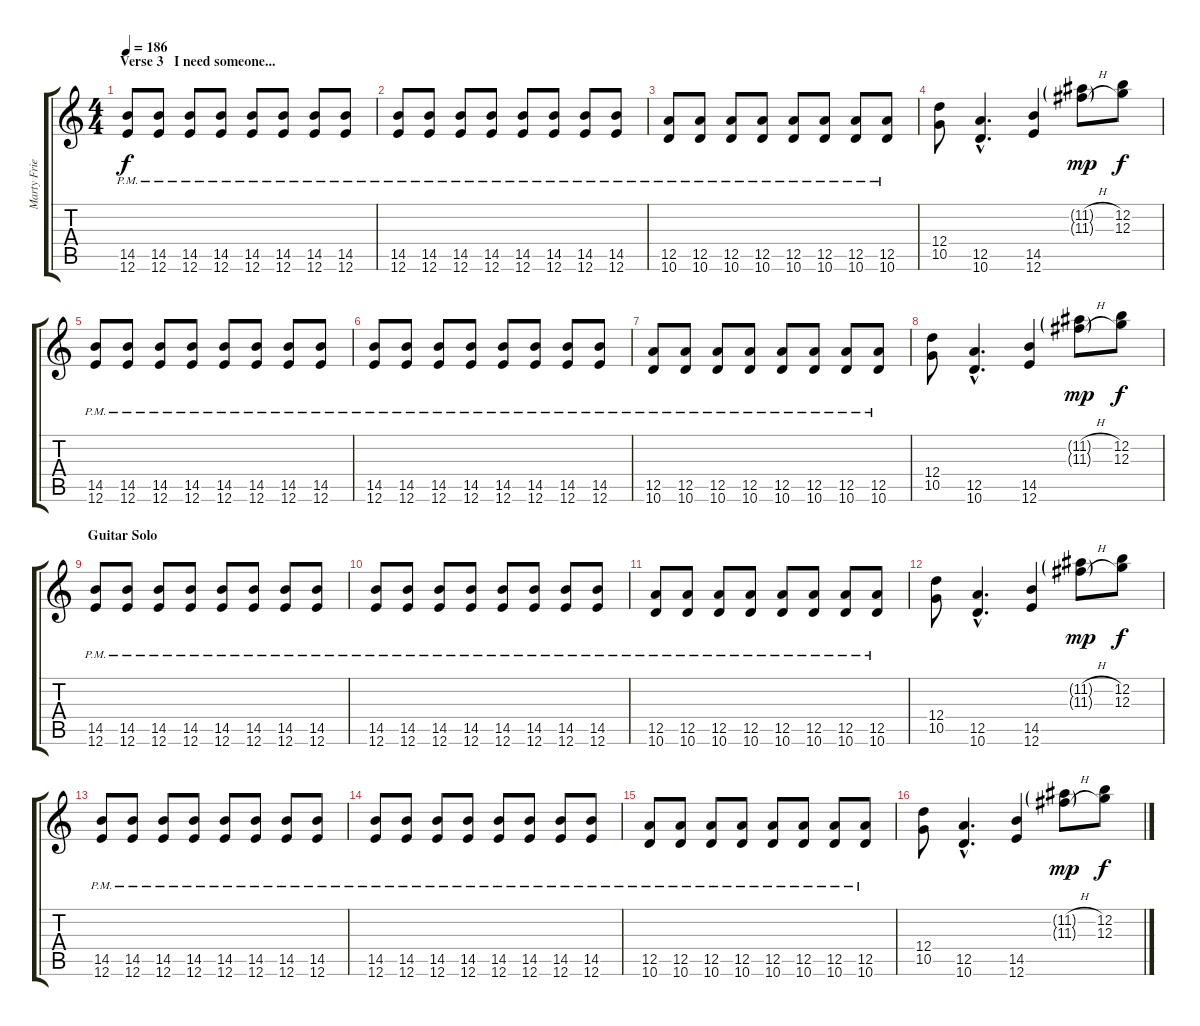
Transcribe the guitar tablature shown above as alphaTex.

\track ("Marty Friedman [Guitar] " "Marty Frie") {instrument distortionguitar}
\staff {score tabs}
\tuning (E4 B3 G3 D3 A2 E2) {hide}
\ts (4 4)
\section ("" "Verse 3   I need someone...")
\tempo 186
\clef g2
\ks c
(14.5{pm} 12.6{pm}).8{dy f} (14.5{pm} 12.6{pm}).8 (14.5{pm} 12.6{pm}).8 (14.5{pm} 12.6{pm}).8 (14.5{pm} 12.6{pm}).8 (14.5{pm} 12.6{pm}).8 (14.5{pm} 12.6{pm}).8 (14.5{pm} 12.6{pm}).8 |
(14.5{pm} 12.6{pm}).8 (14.5{pm} 12.6{pm}).8 (14.5{pm} 12.6{pm}).8 (14.5{pm} 12.6{pm}).8 (14.5{pm} 12.6{pm}).8 (14.5{pm} 12.6{pm}).8 (14.5{pm} 12.6{pm}).8 (14.5{pm} 12.6{pm}).8 |
(12.5{pm} 10.6{pm}).8 (12.5{pm} 10.6{pm}).8 (12.5{pm} 10.6{pm}).8 (12.5{pm} 10.6{pm}).8 (12.5{pm} 10.6{pm}).8 (12.5{pm} 10.6{pm}).8 (12.5{pm} 10.6{pm}).8 (12.5{pm} 10.6{pm}).8 |
(12.4 10.5).8 (12.5{hac} 10.6{hac}).4{d} (14.5 12.6).4 (11.2{h g} 11.3{h g}).8{dy mp} (12.2 12.3).8{dy f} |
(14.5{pm} 12.6{pm}).8 (14.5{pm} 12.6{pm}).8 (14.5{pm} 12.6{pm}).8 (14.5{pm} 12.6{pm}).8 (14.5{pm} 12.6{pm}).8 (14.5{pm} 12.6{pm}).8 (14.5{pm} 12.6{pm}).8 (14.5{pm} 12.6{pm}).8 |
(14.5{pm} 12.6{pm}).8 (14.5{pm} 12.6{pm}).8 (14.5{pm} 12.6{pm}).8 (14.5{pm} 12.6{pm}).8 (14.5{pm} 12.6{pm}).8 (14.5{pm} 12.6{pm}).8 (14.5{pm} 12.6{pm}).8 (14.5{pm} 12.6{pm}).8 |
(12.5{pm} 10.6{pm}).8 (12.5{pm} 10.6{pm}).8 (12.5{pm} 10.6{pm}).8 (12.5{pm} 10.6{pm}).8 (12.5{pm} 10.6{pm}).8 (12.5{pm} 10.6{pm}).8 (12.5{pm} 10.6{pm}).8 (12.5{pm} 10.6{pm}).8 |
(12.4 10.5).8 (12.5{hac} 10.6{hac}).4{d} (14.5 12.6).4 (11.2{h g} 11.3{h g}).8{dy mp} (12.2 12.3).8{dy f} |
\section ("" "Guitar Solo")
(14.5{pm} 12.6{pm}).8 (14.5{pm} 12.6{pm}).8 (14.5{pm} 12.6{pm}).8 (14.5{pm} 12.6{pm}).8 (14.5{pm} 12.6{pm}).8 (14.5{pm} 12.6{pm}).8 (14.5{pm} 12.6{pm}).8 (14.5{pm} 12.6{pm}).8 |
(14.5{pm} 12.6{pm}).8 (14.5{pm} 12.6{pm}).8 (14.5{pm} 12.6{pm}).8 (14.5{pm} 12.6{pm}).8 (14.5{pm} 12.6{pm}).8 (14.5{pm} 12.6{pm}).8 (14.5{pm} 12.6{pm}).8 (14.5{pm} 12.6{pm}).8 |
(12.5{pm} 10.6{pm}).8 (12.5{pm} 10.6{pm}).8 (12.5{pm} 10.6{pm}).8 (12.5{pm} 10.6{pm}).8 (12.5{pm} 10.6{pm}).8 (12.5{pm} 10.6{pm}).8 (12.5{pm} 10.6{pm}).8 (12.5{pm} 10.6{pm}).8 |
(12.4 10.5).8 (12.5{hac} 10.6{hac}).4{d} (14.5 12.6).4 (11.2{h g} 11.3{h g}).8{dy mp} (12.2 12.3).8{dy f} |
(14.5{pm} 12.6{pm}).8 (14.5{pm} 12.6{pm}).8 (14.5{pm} 12.6{pm}).8 (14.5{pm} 12.6{pm}).8 (14.5{pm} 12.6{pm}).8 (14.5{pm} 12.6{pm}).8 (14.5{pm} 12.6{pm}).8 (14.5{pm} 12.6{pm}).8 |
(14.5{pm} 12.6{pm}).8 (14.5{pm} 12.6{pm}).8 (14.5{pm} 12.6{pm}).8 (14.5{pm} 12.6{pm}).8 (14.5{pm} 12.6{pm}).8 (14.5{pm} 12.6{pm}).8 (14.5{pm} 12.6{pm}).8 (14.5{pm} 12.6{pm}).8 |
(12.5{pm} 10.6{pm}).8 (12.5{pm} 10.6{pm}).8 (12.5{pm} 10.6{pm}).8 (12.5{pm} 10.6{pm}).8 (12.5{pm} 10.6{pm}).8 (12.5{pm} 10.6{pm}).8 (12.5{pm} 10.6{pm}).8 (12.5{pm} 10.6{pm}).8 |
(12.4 10.5).8 (12.5{hac} 10.6{hac}).4{d} (14.5 12.6).4 (11.2{h g} 11.3{h g}).8{dy mp} (12.2 12.3).8{dy f}
